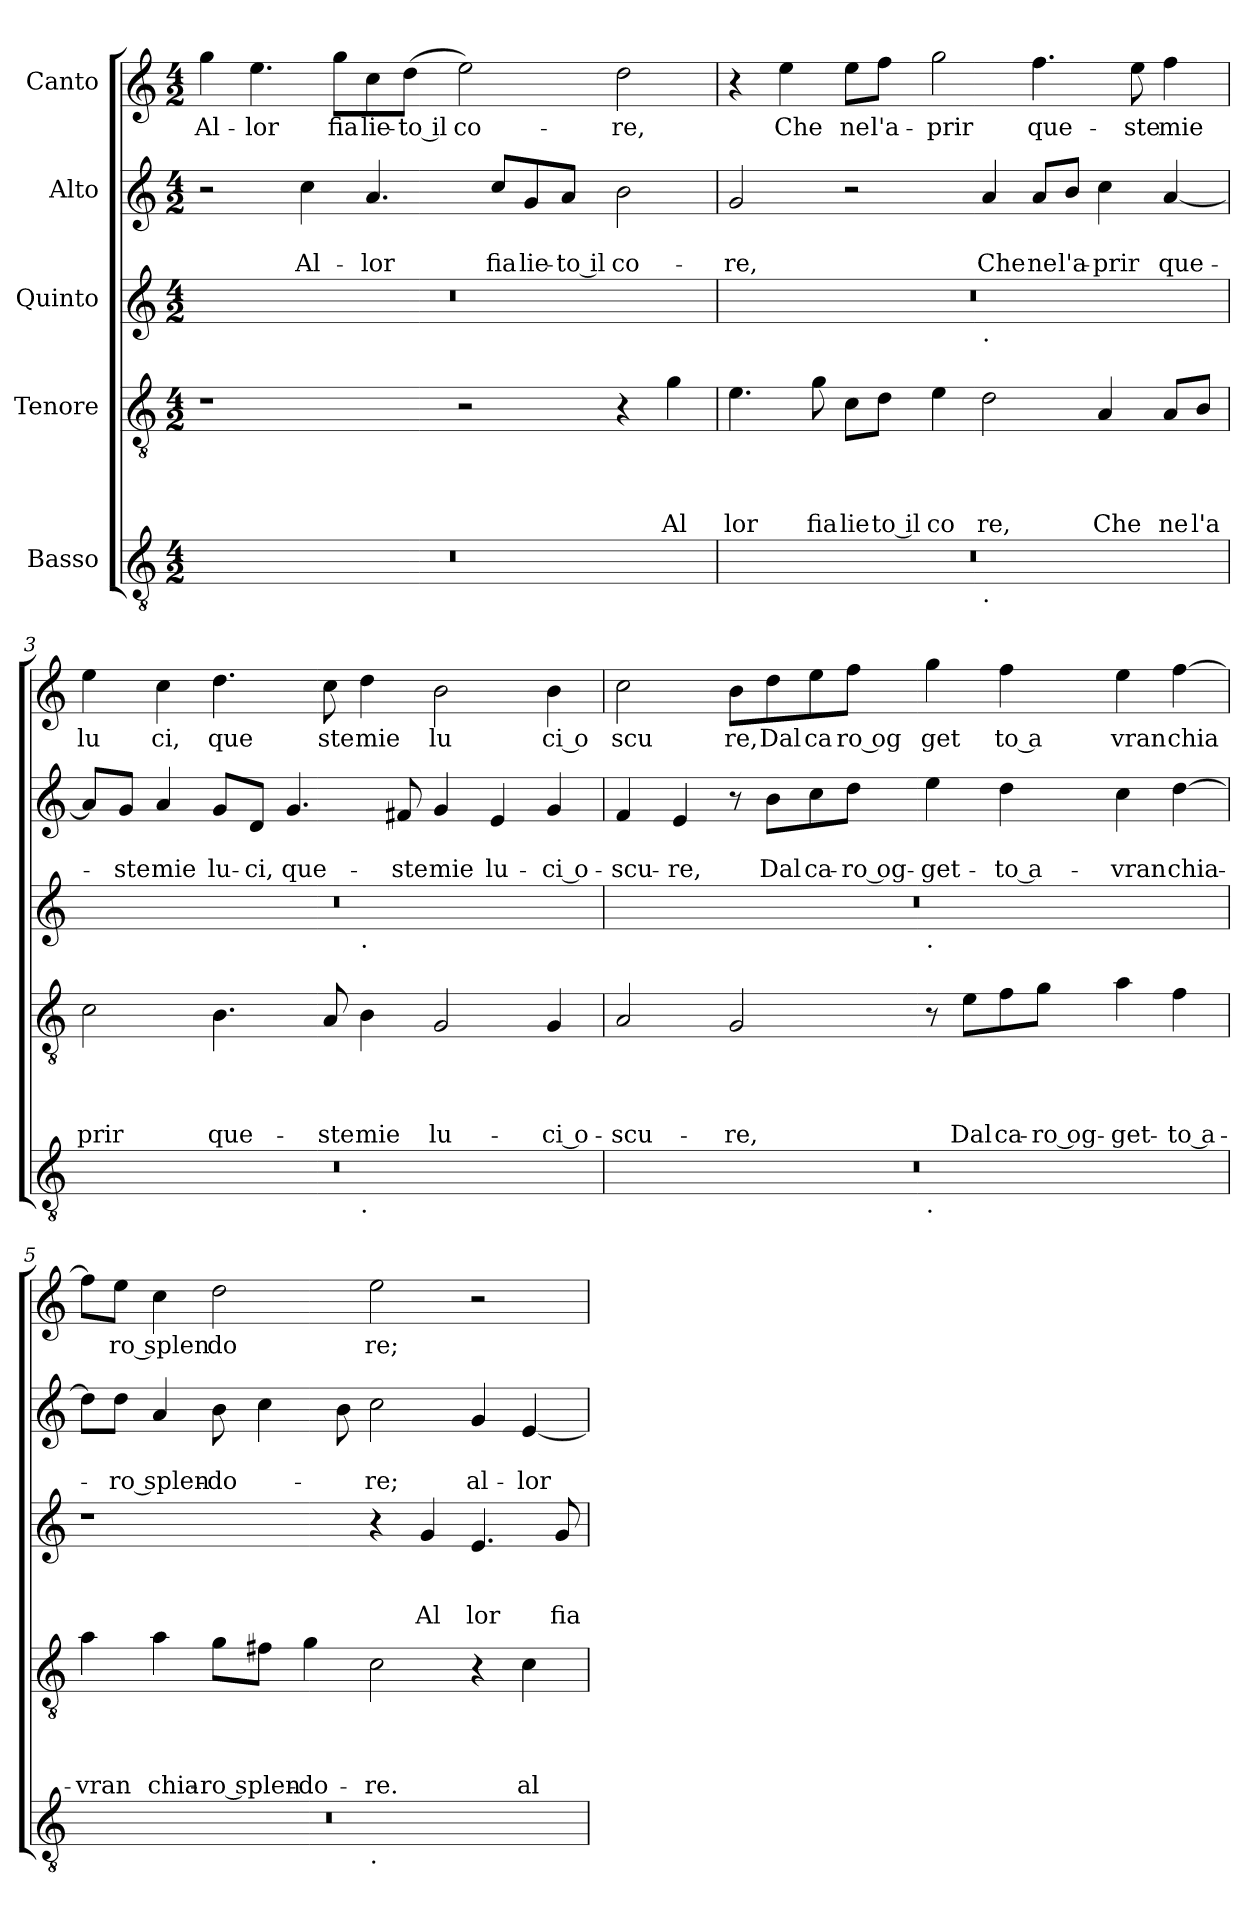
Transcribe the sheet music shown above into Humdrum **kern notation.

**kern	**kern	**text	**text	**text	**text	**kern	**text	**text	**text	**kern	**text	**text	**kern	**text
*part5	*part4	*part4	*part4	*part4	*part4	*part3	*part3	*part3	*part3	*part2	*part2	*part2	*part1	*part1
*staff5	*staff4	*staff4	*staff4	*staff4	*staff4	*staff3	*staff3	*staff3	*staff3	*staff2	*staff2	*staff2	*staff1	*staff1
*I"Basso	*I"Tenore	*	*	*	*	*I"Quinto	*	*	*	*I"Alto	*	*	*I"Canto	*
*clefGv2	*clefGv2	*	*	*	*	*clefG2	*	*	*	*clefG2	*	*	*clefG2	*
*k[]	*k[]	*	*	*	*	*k[]	*	*	*	*k[]	*	*	*k[]	*
*C:	*C:	*	*	*	*	*C:	*	*	*	*C:	*	*	*C:	*
*M4/2	*M4/2	*	*	*	*	*M4/2	*	*	*	*M4/2	*	*	*M4/2	*
=1	=1	=1	=1	=1	=1	=1	=1	=1	=1	=1	=1	=1	=1	=1
!	!	!	!	!	!	!	!	!	!	!	!	!	!	!LO:LY:b
0r	1r	.	.	.	.	0r	.	.	.	2r	.	.	4gg\	Al-
!	!	!	!	!	!	!	!	!	!	!	!	!	!	!LO:LY:b
.	.	.	.	.	.	.	.	.	.	.	.	.	4.ee\	-lor
!	!	!	!	!	!	!	!	!	!	!	!	!LO:LY:b	!	!
.	.	.	.	.	.	.	.	.	.	4cc\	.	Al-	.	.
!	!	!	!	!	!	!	!	!	!	!	!	!	!	!LO:LY:b
.	.	.	.	.	.	.	.	.	.	.	.	.	8gg\L	fia
!	!	!	!	!	!	!	!	!	!	!	!	!LO:LY:b	!	!LO:LY:b
.	.	.	.	.	.	.	.	.	.	4.a/	.	-lor	8cc\	lie-
!	!	!	!	!	!	!	!	!	!	!	!	!	!	!LO:LY:b:rj
.	.	.	.	.	.	.	.	.	.	.	.	.	(<8dd\J	-to il
!	!	!	!	!	!	!	!	!	!	!	!	!	!	!LO:LY:b
.	2r	.	.	.	.	.	.	.	.	.	.	.	2ee\)	co-
!	!	!	!	!	!	!	!	!	!	!	!	!LO:LY:b	!	!
.	.	.	.	.	.	.	.	.	.	8cc/L	.	fia	.	.
!	!	!	!	!	!	!	!	!	!	!	!	!LO:LY:b	!	!
.	.	.	.	.	.	.	.	.	.	8g/	.	lie-	.	.
!	!	!	!	!	!	!	!	!	!	!	!	!LO:LY:b:rj	!	!
.	.	.	.	.	.	.	.	.	.	8a/J	.	-to il	.	.
!	!	!	!	!	!	!	!	!	!	!	!	!LO:LY:b	!	!LO:LY:b
.	4r	.	.	.	.	.	.	.	.	2b\	.	co-	2dd\	-re,
!	!	!	!	!	!LO:LY:b	!	!	!	!	!	!	!	!	!
.	4g\	.	.	.	Al	.	.	.	.	.	.	.	.	.
=2	=2	=2	=2	=2	=2	=2	=2	=2	=2	=2	=2	=2	=2	=2
!	!	!	!	!	!LO:LY:b	!	!	!	!	!	!	!LO:LY:b	!	!
*^	*	*	*	*	*	*^	*	*	*	*	*	*	*	*
0r	1ryy	4.e\	.	.	.	lor	0r	1ryy	.	.	.	2g/	.	-re,	4r	.
!	!	!	!	!	!	!	!	!	!	!	!	!	!	!	!	!LO:LY:b
.	.	.	.	.	.	.	.	.	.	.	.	.	.	.	4ee\	Che
!	!	!	!	!	!	!LO:LY:b	!	!	!	!	!	!	!	!	!	!
.	.	8g\	.	.	.	fia	.	.	.	.	.	.	.	.	.	.
!	!	!	!	!	!	!LO:LY:b	!	!	!	!	!	!	!	!	!	!LO:LY:b
.	.	8c\L	.	.	.	lie	.	.	.	.	.	2r	.	.	8ee\L	ne
!	!	!	!	!	!	!LO:LY:b:rj	!	!	!	!	!	!	!	!	!	!LO:LY:b
.	.	8d\J	.	.	.	to il	.	.	.	.	.	.	.	.	8ff\J	l'a-
!	!	!	!	!	!	!LO:LY:b	!	!	!	!	!	!	!	!	!	!LO:LY:b
.	.	4e\	.	.	.	co	.	.	.	.	.	.	.	.	2gg\	-prir
!	!	!	!	!	!	!	!	!LO:TX:b:t=.	!	!	!	!	!	!	!	!
!	!LO:TX:b:t=.	!	!	!	!	!	!	!	!	!	!	!	!	!	!	!
!	!	!	!	!	!	!LO:LY:b	!	!	!	!	!	!	!	!LO:LY:b	!	!
.	1ryy	2d\	.	.	.	re,	.	1ryy	.	.	.	4a/	.	Che	.	.
!	!	!	!	!	!	!	!	!	!	!	!	!	!	!LO:LY:b	!	!LO:LY:b
.	.	.	.	.	.	.	.	.	.	.	.	8a/L	.	ne	4.ff\	que-
!	!	!	!	!	!	!	!	!	!	!	!	!	!	!LO:LY:b	!	!
.	.	.	.	.	.	.	.	.	.	.	.	8b/J	.	l'a-	.	.
!	!	!	!	!	!	!LO:LY:b	!	!	!	!	!	!	!	!LO:LY:b	!	!
.	.	4A/	.	.	.	Che	.	.	.	.	.	4cc\	.	-prir	.	.
!	!	!	!	!	!	!	!	!	!	!	!	!	!	!	!	!LO:LY:b
.	.	.	.	.	.	.	.	.	.	.	.	.	.	.	8ee\	-ste
!	!	!	!	!	!	!LO:LY:b	!	!	!	!	!	!	!	!LO:LY:b	!	!LO:LY:b
.	.	8A/L	.	.	.	ne	.	.	.	.	.	[<4a/	.	que-	4ff\	mie
!	!	!	!	!	!	!LO:LY:b	!	!	!	!	!	!	!	!	!	!
.	.	8B/J	.	.	.	l'a	.	.	.	.	.	.	.	.	.	.
!!LO:LB:g=z
=3	=3	=3	=3	=3	=3	=3	=3	=3	=3	=3	=3	=3	=3	=3	=3	=3
!	!	!	!	!	!	!LO:LY:b	!	!	!	!	!	!	!	!	!	!LO:LY:b
0r	1ryy	2c\	.	.	.	prir	0r	1ryy	.	.	.	8a/L]	.	.	4ee\	lu
!	!	!	!	!	!	!	!	!	!	!	!	!	!	!LO:LY:b	!	!
.	.	.	.	.	.	.	.	.	.	.	.	8g/J	.	-ste	.	.
!	!	!	!	!	!	!	!	!	!	!	!	!	!	!LO:LY:b	!	!LO:LY:b
.	.	.	.	.	.	.	.	.	.	.	.	4a/	.	mie	4cc\	ci,
!	!	!	!	!	!	!LO:LY:b	!	!	!	!	!	!	!	!LO:LY:b	!	!LO:LY:b
.	.	4.B\	.	.	.	que-	.	.	.	.	.	8g/L	.	lu-	4.dd\	que
!	!	!	!	!	!	!	!	!	!	!	!	!	!	!LO:LY:b	!	!
.	.	.	.	.	.	.	.	.	.	.	.	8d/J	.	-ci,	.	.
!	!	!	!	!	!	!	!	!	!	!	!	!	!	!LO:LY:b	!	!
.	.	.	.	.	.	.	.	.	.	.	.	4.g/	.	que-	.	.
!	!	!	!	!	!	!LO:LY:b	!	!	!	!	!	!	!	!	!	!LO:LY:b
.	.	8A/	.	.	.	-ste	.	.	.	.	.	.	.	.	8cc\	ste
!	!	!	!	!	!	!	!	!LO:TX:b:t=.	!	!	!	!	!	!	!	!
!	!LO:TX:b:t=.	!	!	!	!	!	!	!	!	!	!	!	!	!	!	!
!	!	!	!	!	!	!LO:LY:b	!	!	!	!	!	!	!	!	!	!LO:LY:b
.	1ryy	4B\	.	.	.	mie	.	1ryy	.	.	.	.	.	.	4dd\	mie
!	!	!	!	!	!	!	!	!	!	!	!	!	!	!LO:LY:b	!	!
.	.	.	.	.	.	.	.	.	.	.	.	8f#X/	.	-ste	.	.
!	!	!	!	!	!	!LO:LY:b	!	!	!	!	!	!	!	!LO:LY:b	!	!LO:LY:b
.	.	2G/	.	.	.	lu-	.	.	.	.	.	4g/	.	mie	2b\	lu
!	!	!	!	!	!	!	!	!	!	!	!	!	!	!LO:LY:b	!	!
.	.	.	.	.	.	.	.	.	.	.	.	4e/	.	lu-	.	.
!	!	!	!	!	!	!LO:LY:b:rj	!	!	!	!	!	!	!	!LO:LY:b:rj	!	!LO:LY:b:rj
.	.	4G/	.	.	.	-ci o-	.	.	.	.	.	4g/	.	-ci o-	4b\	ci o
=4	=4	=4	=4	=4	=4	=4	=4	=4	=4	=4	=4	=4	=4	=4	=4	=4
!	!	!	!	!	!	!LO:LY:b	!	!	!	!	!	!	!	!LO:LY:b	!	!LO:LY:b
0r	1ryy	2A/	.	.	.	-scu-	0r	1ryy	.	.	.	4f/	.	-scu-	2cc\	scu
!	!	!	!	!	!	!	!	!	!	!	!	!	!	!LO:LY:b	!	!
.	.	.	.	.	.	.	.	.	.	.	.	4e/	.	-re,	.	.
!	!	!	!	!	!	!LO:LY:b	!	!	!	!	!	!	!	!	!	!LO:LY:b
.	.	2G/	.	.	.	-re,	.	.	.	.	.	8r	.	.	8b\L	re,
!	!	!	!	!	!	!	!	!	!	!	!	!	!	!LO:LY:b	!	!LO:LY:b
.	.	.	.	.	.	.	.	.	.	.	.	8b\L	.	Dal	8dd\	Dal
!	!	!	!	!	!	!	!	!	!	!	!	!	!	!LO:LY:b	!	!LO:LY:b
.	.	.	.	.	.	.	.	.	.	.	.	8cc\	.	ca-	8ee\	ca
!	!	!	!	!	!	!	!	!	!	!	!	!	!	!LO:LY:b:rj	!	!LO:LY:b:rj
.	.	.	.	.	.	.	.	.	.	.	.	(8dd\J	.	-ro og-	8ff\J	ro og
!	!	!	!	!	!	!	!	!LO:TX:b:t=.	!	!	!	!	!	!	!	!
!	!LO:TX:b:t=.	!	!	!	!	!	!	!	!	!	!	!	!	!	!	!
!	!	!	!	!	!	!	!	!	!	!	!	!	!	!LO:LY:b	!	!LO:LY:b
.	1ryy	8r	.	.	.	.	.	1ryy	.	.	.	4ee\	.	-get-	4gg\	get
!	!	!	!	!	!	!LO:LY:b	!	!	!	!	!	!	!	!	!	!
.	.	8e\L	.	.	.	Dal	.	.	.	.	.	.	.	.	.	.
!	!	!	!	!	!	!LO:LY:b	!	!	!	!	!	!	!	!LO:LY:b:rj	!	!LO:LY:b:rj
.	.	8f\	.	.	.	ca-	.	.	.	.	.	4dd\	.	-to a-	4ff\	to a
!	!	!	!	!	!	!LO:LY:b:rj	!	!	!	!	!	!	!	!	!	!
.	.	8g\J	.	.	.	-ro og-	.	.	.	.	.	.	.	.	.	.
!	!	!	!	!	!	!LO:LY:b	!	!	!	!	!	!	!	!LO:LY:b	!	!LO:LY:b
.	.	4a\	.	.	.	-get-	.	.	.	.	.	4cc\	.	-vran	4ee\	vran
!	!	!	!	!	!	!LO:LY:b:rj	!	!	!	!	!	!	!	!LO:LY:b	!	!LO:LY:b
.	.	4f\	.	.	.	-to a-	.	.	.	.	.	[>4dd\	.	chia-	[>4ff\	chia
=5	=5	=5	=5	=5	=5	=5	=5	=5	=5	=5	=5	=5	=5	=5	=5	=5
!	!	!	!	!	!	!LO:LY:b	!	!	!	!	!	!	!	!	!	!
*	*	*	*	*	*	*	*v	*v	*	*	*	*	*	*	*	*
0r	1ryy	4a\	.	.	.	-vran	1r	.	.	.	8dd\L]	.	.	8ff\L]	.
!	!	!	!	!	!	!	!	!	!	!	!	!	!LO:LY:b	!	!LO:LY:b
.	.	.	.	.	.	.	.	.	.	.	8dd\J	.	-ro splen-	8ee\J	ro splen
!	!	!	!	!	!	!LO:LY:b	!	!	!	!	!	!	!	!	!
.	.	4a\	.	.	.	chia-	.	.	.	.	4a/	.	.	4cc\	.
!	!	!	!	!	!	!LO:LY:b	!	!	!	!	!	!	!LO:LY:b	!	!LO:LY:b
.	.	8g\L	.	.	.	-ro splen-	.	.	.	.	8b\	.	-do-	2dd\	do
.	.	8f#X\J	.	.	.	.	.	.	.	.	4cc\	.	.	.	.
!	!	!	!	!	!	!LO:LY:b	!	!	!	!	!	!	!	!	!
.	.	4g\	.	.	.	-do-	.	.	.	.	.	.	.	.	.
.	.	.	.	.	.	.	.	.	.	.	8b\	.	.	.	.
!	!LO:TX:b:t=.	!	!	!	!	!	!	!	!	!	!	!	!	!	!
!	!	!	!	!	!	!LO:LY:b	!	!	!	!	!	!	!LO:LY:b	!	!LO:LY:b
.	1ryy	2c\	.	.	.	-re.	4r	.	.	.	2cc\	.	-re;	2ee\	re;
!	!	!	!	!	!	!	!	!	!	!LO:LY:b	!	!	!	!	!
.	.	.	.	.	.	.	4g/	.	.	Al	.	.	.	.	.
!	!	!	!	!	!	!	!	!	!	!LO:LY:b	!	!	!LO:LY:b	!	!
.	.	4r	.	.	.	.	4.e/	.	.	lor	4g/	.	al-	2r	.
!	!	!	!	!	!	!LO:LY:b	!	!	!	!	!	!	!LO:LY:b	!	!
.	.	4c\	.	.	.	al-	.	.	.	.	[<4e/	.	-lor	.	.
!	!	!	!	!	!	!	!	!	!	!LO:LY:b	!	!	!	!	!
.	.	.	.	.	.	.	8g/	.	.	fia	.	.	.	.	.
*v	*v	*	*	*	*	*	*	*	*	*	*	*	*	*	*
=	=	=	=	=	=	=	=	=	=	=	=	=	=	=
*-	*-	*-	*-	*-	*-	*-	*-	*-	*-	*-	*-	*-	*-	*-
